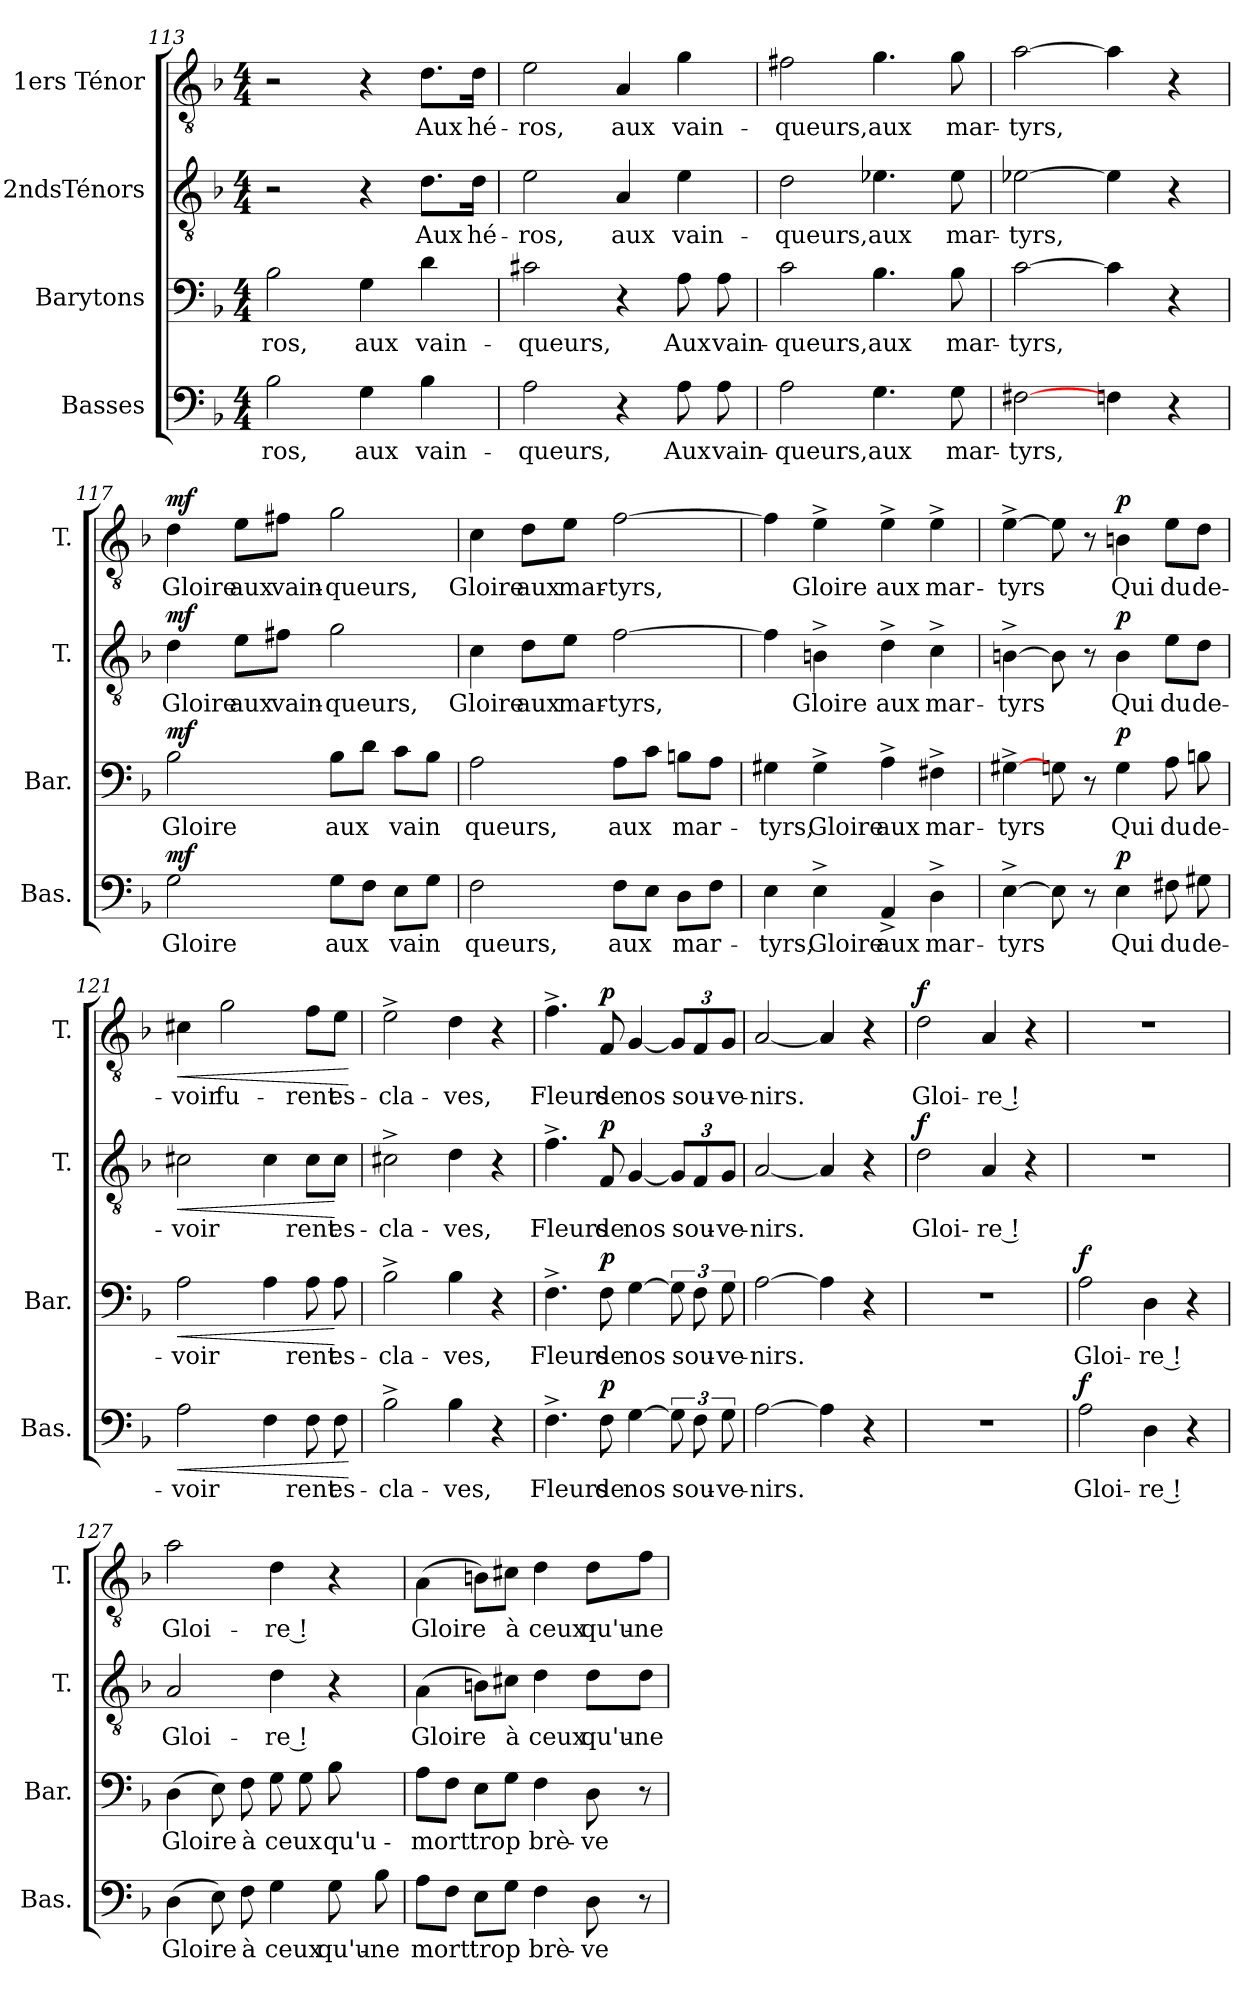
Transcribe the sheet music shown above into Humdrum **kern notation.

**kern	**text	**dynam	**kern	**text	**dynam	**kern	**text	**dynam	**kern	**text	**dynam
*part4	*part4	*part4	*part3	*part3	*part3	*part2	*part2	*part2	*part1	*part1	*part1
*staff4	*staff4	*staff4	*staff3	*staff3	*staff3	*staff2	*staff2	*staff2	*staff1	*staff1	*staff1
*I"Basses	*	*	*I"Barytons	*	*	*I"2ndsTénors	*	*	*I"1ers Ténor	*	*
*I'Bas.	*	*	*I'Bar.	*	*	*I'T.	*	*	*I'T.	*	*
*clefF4	*	*	*clefF4	*	*	*clefGv2	*	*	*clefGv2	*	*
*k[b-]	*	*	*k[b-]	*	*	*k[b-]	*	*	*k[b-]	*	*
*F:	*	*	*F:	*	*	*F:	*	*	*F:	*	*
*M4/4	*	*	*M4/4	*	*	*M4/4	*	*	*M4/4	*	*
=113	=113	=113	=113	=113	=113	=113	=113	=113	=113	=113	=113
!	!LO:LY:b	!	!	!LO:LY:b	!	!	!	!	!	!	!
2B-\	-ros,	.	2B-\	-ros,	.	2r	.	.	2r	.	.
!	!LO:LY:b	!	!	!LO:LY:b	!	!	!	!	!	!	!
4G\	aux	.	4G\	aux	.	4r	.	.	4r	.	.
!	!LO:LY:b	!	!	!LO:LY:b	!	!	!LO:LY:b	!	!	!LO:LY:b	!
4B-\	vain-	.	4d\	vain-	.	8.d\L	Aux	.	8.d\L	Aux	.
!	!	!	!	!	!	!	!LO:LY:b	!	!	!LO:LY:b	!
.	.	.	.	.	.	16d\Jk	hé-	.	16d\Jk	hé-	.
=114	=114	=114	=114	=114	=114	=114	=114	=114	=114	=114	=114
!	!LO:LY:b	!	!	!LO:LY:b	!	!	!LO:LY:b	!	!	!LO:LY:b	!
2A\	-queurs,	.	2c#X\	-queurs,	.	2e\	-ros,	.	2e\	-ros,	.
!	!	!	!	!	!	!	!LO:LY:b	!	!	!LO:LY:b	!
4r	.	.	4r	.	.	4A/	aux	.	4A/	aux	.
!	!LO:LY:b	!	!	!LO:LY:b	!	!	!LO:LY:b	!	!	!LO:LY:b	!
8A\	Aux	.	8A\	Aux	.	4e\	vain-	.	4g\	vain-	.
!	!LO:LY:b	!	!	!LO:LY:b	!	!	!	!	!	!	!
8A\	vain-	.	8A\	vain-	.	.	.	.	.	.	.
=115	=115	=115	=115	=115	=115	=115	=115	=115	=115	=115	=115
!	!LO:LY:b	!	!	!LO:LY:b	!	!	!LO:LY:b	!	!	!LO:LY:b	!
2A\	-queurs,	.	2c\	-queurs,	.	2d\	-queurs,	.	2f#X\	-queurs,	.
!	!LO:LY:b	!	!	!LO:LY:b	!	!	!LO:LY:b	!	!	!LO:LY:b	!
4.G\	aux	.	4.B-\	aux	.	4.e-X\	aux	.	4.g\	aux	.
!	!LO:LY:b	!	!	!LO:LY:b	!	!	!LO:LY:b	!	!	!LO:LY:b	!
8G\	mar-	.	8B-\	mar-	.	8e-\	mar-	.	8g\	mar-	.
!!LO:PB:g=z
=116	=116	=116	=116	=116	=116	=116	=116	=116	=116	=116	=116
!	!LO:LY:b	!	!	!LO:LY:b	!	!	!LO:LY:b	!	!	!LO:LY:b	!
[2F#X\	-tyrs,	.	[2c\	-tyrs,	.	[2e-X\	-tyrs,	.	[2a\	-tyrs,	.
4F\	.	.	4c\]	.	.	4e-\]	.	.	4a\]	.	.
4r	.	.	4r	.	.	4r	.	.	4r	.	.
=117	=117	=117	=117	=117	=117	=117	=117	=117	=117	=117	=117
!	!LO:LY:b	!LO:DY:a	!	!LO:LY:b	!LO:DY:a	!	!LO:LY:b	!LO:DY:a	!	!LO:LY:b	!LO:DY:a
2G\	Gloire	mf	2B-\	Gloire	mf	4d\	Gloire	mf	4d\	Gloire	mf
!	!	!	!	!	!	!	!LO:LY:b	!	!	!LO:LY:b	!
.	.	.	.	.	.	8e\L	aux	.	8e\L	aux	.
!	!	!	!	!	!	!	!LO:LY:b	!	!	!LO:LY:b	!
.	.	.	.	.	.	8f#X\J	vain-	.	8f#X\J	vain-	.
!	!LO:LY:b	!	!	!LO:LY:b	!	!	!LO:LY:b	!	!	!LO:LY:b	!
8G\L	aux	.	8B-\L	aux	.	2g\	-queurs,	.	2g\	-queurs,	.
8F\J	.	.	8d\J	.	.	.	.	.	.	.	.
!	!LO:LY:b	!	!	!LO:LY:b	!	!	!	!	!	!	!
8E\L	vain	.	8c\L	vain	.	.	.	.	.	.	.
8G\J	.	.	8B-\J	.	.	.	.	.	.	.	.
=118	=118	=118	=118	=118	=118	=118	=118	=118	=118	=118	=118
!	!LO:LY:b	!	!	!LO:LY:b	!	!	!LO:LY:b	!	!	!LO:LY:b	!
2F\	queurs,	.	2A\	queurs,	.	4c\	Gloire	.	4c\	Gloire	.
!	!	!	!	!	!	!	!LO:LY:b	!	!	!LO:LY:b	!
.	.	.	.	.	.	8d\L	aux	.	8d\L	aux	.
!	!	!	!	!	!	!	!LO:LY:b	!	!	!LO:LY:b	!
.	.	.	.	.	.	8e\J	mar-	.	8e\J	mar-	.
!	!LO:LY:b	!	!	!LO:LY:b	!	!	!LO:LY:b	!	!	!LO:LY:b	!
8F\L	aux	.	8A\L	aux	.	[2f\	-tyrs,	.	[2f\	-tyrs,	.
8E\J	.	.	8c\J	.	.	.	.	.	.	.	.
!	!LO:LY:b	!	!	!LO:LY:b	!	!	!	!	!	!	!
8D\L	mar-	.	8Bn\L	mar-	.	.	.	.	.	.	.
8F\J	.	.	8A\J	.	.	.	.	.	.	.	.
=119	=119	=119	=119	=119	=119	=119	=119	=119	=119	=119	=119
!	!LO:LY:b	!	!	!LO:LY:b	!	!	!	!	!	!	!
4E\	-tyrs,	.	4G#X\	-tyrs,	.	4f\]	.	.	4f\]	.	.
!	!LO:LY:b	!	!	!LO:LY:b	!	!	!LO:LY:b	!	!	!LO:LY:b	!
4E^>\	Gloire	.	4G#^>\	Gloire	.	4Bn^>\	Gloire	.	4e^>\	Gloire	.
!	!LO:LY:b	!	!	!LO:LY:b	!	!	!LO:LY:b	!	!	!LO:LY:b	!
4AA^>/	aux	.	4A^>\	aux	.	4d^>\	aux	.	4e^>\	aux	.
!	!LO:LY:b	!	!	!LO:LY:b	!	!	!LO:LY:b	!	!	!LO:LY:b	!
4D^>\	mar-	.	4F#X^>\	mar-	.	4c^>\	mar-	.	4e^>\	mar-	.
!!LO:LB:g=z
=120	=120	=120	=120	=120	=120	=120	=120	=120	=120	=120	=120
!	!LO:LY:b	!	!	!LO:LY:b	!	!	!LO:LY:b	!	!	!LO:LY:b	!
[4E^>\	-tyrs	.	[4G#X^>\	tyrs	.	[4Bn^>\	-tyrs	.	[4e^>\	-tyrs	.
8E\]	.	.	8G\	.	.	8B\]	.	.	8e\]	.	.
8r	.	.	8r	.	.	8r	.	.	8r	.	.
!	!LO:LY:b	!LO:DY:a	!	!LO:LY:b	!LO:DY:a	!	!LO:LY:b	!LO:DY:a	!	!LO:LY:b	!LO:DY:a
4E\	Qui	p	4G\	Qui	p	4B\	Qui	p	4Bn\	Qui	p
!	!LO:LY:b	!	!	!LO:LY:b	!	!	!LO:LY:b	!	!	!LO:LY:b	!
8F#X\	du	.	8A\	du	.	8e\L	du	.	8e\L	du	.
!	!LO:LY:b	!	!	!LO:LY:b	!	!	!LO:LY:b	!	!	!LO:LY:b	!
8G#X\	de-	.	8Bn\	de-	.	8d\J	de-	.	8d\J	de-	.
=121	=121	=121	=121	=121	=121	=121	=121	=121	=121	=121	=121
!	!LO:LY:b	!LO:HP:b	!	!LO:LY:b	!LO:HP:b	!	!LO:LY:b	!LO:HP:b	!	!LO:LY:b	!LO:HP:b
2A\	-voir	<	2A\	-voir	<	2c#X\	-voir	<	4c#X\	-voir	<
!	!	!	!	!	!	!	!	!	!	!LO:LY:b	!
.	.	.	.	.	.	.	.	.	2g\	fu-	.
4F\	.	.	4A\	.	.	4c#\	.	.	.	.	.
!	!LO:LY:b	!	!	!LO:LY:b	!	!	!LO:LY:b	!	!	!LO:LY:b	!
8F\	rent	.	8A\	rent	.	8c#\L	rent	.	8f\L	-rent	.
!	!LO:LY:b	!	!	!LO:LY:b	!	!	!LO:LY:b	!	!	!LO:LY:b	!
8F\	es-	.	8A\	es-	[	8c#\J	es-	[	8e\J	es-	.
.	.	[	.	.	.	.	.	.	.	.	[
=122	=122	=122	=122	=122	=122	=122	=122	=122	=122	=122	=122
!	!LO:LY:b	!	!	!LO:LY:b	!	!	!LO:LY:b	!	!	!LO:LY:b	!
2B-^>\	-cla-	.	2B-^>\	-cla-	.	2c#X^>\	-cla-	.	2e^>\	-cla-	.
!	!LO:LY:b	!	!	!LO:LY:b	!	!	!LO:LY:b	!	!	!LO:LY:b	!
4B-\	-ves,	.	4B-\	-ves,	.	4d\	-ves,	.	4d\	-ves,	.
4r	.	.	4r	.	.	4r	.	.	4r	.	.
=123	=123	=123	=123	=123	=123	=123	=123	=123	=123	=123	=123
!	!LO:LY:b	!	!	!LO:LY:b	!	!	!LO:LY:b	!	!	!LO:LY:b	!
4.F^>\	Fleurs	.	4.F^>\	Fleurs	.	4.f^>\	Fleurs	.	4.f^>\	Fleurs	.
!	!LO:LY:b	!LO:DY:a	!	!LO:LY:b	!LO:DY:a	!	!LO:LY:b	!LO:DY:a	!	!LO:LY:b	!LO:DY:a
8F\	de	p	8F\	de	p	8F/	de	p	8F/	de	p
!	!LO:LY:b	!	!	!LO:LY:b	!	!	!LO:LY:b	!	!	!LO:LY:b	!
[4G\	nos	.	[4G\	nos	.	[4G/	nos	.	[4G/	nos	.
12G\]	.	.	12G\]	.	.	12G/L]	.	.	12G/L]	.	.
!	!LO:LY:b	!	!	!LO:LY:b	!	!	!LO:LY:b	!	!	!LO:LY:b	!
12F\	sou-	.	12F\	sou-	.	12F/	sou-	.	12F/	sou-	.
!	!LO:LY:b	!	!	!LO:LY:b	!	!	!LO:LY:b	!	!	!LO:LY:b	!
12G\	-ve-	.	12G\	-ve-	.	12G/J	-ve-	.	12G/J	-ve-	.
=124	=124	=124	=124	=124	=124	=124	=124	=124	=124	=124	=124
!	!LO:LY:b	!	!	!LO:LY:b	!	!	!LO:LY:b	!	!	!LO:LY:b	!
[2A\	-nirs.	.	[2A\	-nirs.	.	[2A/	-nirs.	.	[2A/	-nirs.	.
4A\]	.	.	4A\]	.	.	4A/]	.	.	4A/]	.	.
4r	.	.	4r	.	.	4r	.	.	4r	.	.
!!LO:PB:g=z
=125	=125	=125	=125	=125	=125	=125	=125	=125	=125	=125	=125
!	!	!	!	!	!	!	!LO:LY:b	!LO:DY:a	!	!LO:LY:b	!LO:DY:a
1r	.	.	1r	.	.	2d\	Gloi-	f	2d\	Gloi-	f
!	!	!	!	!	!	!	!LO:LY:b	!	!	!LO:LY:b	!
.	.	.	.	.	.	4A/	-re !	.	4A/	-re !	.
.	.	.	.	.	.	4r	.	.	4r	.	.
=126	=126	=126	=126	=126	=126	=126	=126	=126	=126	=126	=126
!	!LO:LY:b	!LO:DY:a	!	!LO:LY:b	!LO:DY:a	!	!	!	!	!	!
2A\	Gloi-	f	2A\	Gloi-	f	1r	.	.	1r	.	.
!	!LO:LY:b	!	!	!LO:LY:b	!	!	!	!	!	!	!
4D\	-re !	.	4D\	-re !	.	.	.	.	.	.	.
4r	.	.	4r	.	.	.	.	.	.	.	.
=127	=127	=127	=127	=127	=127	=127	=127	=127	=127	=127	=127
!	!LO:LY:b	!	!	!LO:LY:b	!	!	!LO:LY:b	!	!	!LO:LY:b	!
(>4D\	Gloire	.	(>4D\	Gloire	.	2A/	Gloi-	.	2a\	Gloi-	.
8E\)	.	.	8E\)	.	.	.	.	.	.	.	.
!	!LO:LY:b	!	!	!LO:LY:b	!	!	!	!	!	!	!
8F\	à	.	8F\	à	.	.	.	.	.	.	.
!	!LO:LY:b	!	!	!LO:LY:b	!	!	!LO:LY:b	!	!	!LO:LY:b	!
4G\	ceux	.	8G\	ceux	.	4d\	-re !	.	4d\	-re !	.
.	.	.	8G\	.	.	.	.	.	.	.	.
!	!LO:LY:b	!	!	!LO:LY:b	!	!	!	!	!	!	!
8G\	qu'u-	.	8B-\	qu'u-	.	4r	.	.	4r	.	.
!	!LO:LY:b	!	!	!	!	!	!	!	!	!	!
8B-\	-ne	.	8ryy	.	.	.	.	.	.	.	.
=128	=128	=128	=128	=128	=128	=128	=128	=128	=128	=128	=128
!	!LO:LY:b	!	!	!LO:LY:b	!	!	!LO:LY:b	!	!	!LO:LY:b	!
8A\L	mort	.	8A\L	-mort	.	(<4A\	Gloire	.	(<4A\	Gloire	.
8F\J	.	.	8F\J	.	.	.	.	.	.	.	.
!	!LO:LY:b	!	!	!LO:LY:b	!	!	!	!	!	!	!
8E\L	trop	.	8E\L	trop	.	8Bn\L)	.	.	8Bn\L)	.	.
!	!	!	!	!	!	!	!LO:LY:b	!	!	!LO:LY:b	!
8G\J	.	.	8G\J	.	.	8c#X\J	à	.	8c#X\J	à	.
!	!LO:LY:b	!	!	!LO:LY:b	!	!	!LO:LY:b	!	!	!LO:LY:b	!
4F\	brè-	.	4F\	brè-	.	4d\	ceux	.	4d\	ceux	.
!	!LO:LY:b	!	!	!LO:LY:b	!	!	!LO:LY:b	!	!	!LO:LY:b	!
8D\	-ve	.	8D\	-ve	.	8d\L	qu'u-	.	8d\L	qu'u-	.
!	!	!	!	!	!	!	!LO:LY:b	!	!	!LO:LY:b	!
8r	.	.	8r	.	.	8d\J	-ne	.	8f\J	-ne	.
=	=	=	=	=	=	=	=	=	=	=	=
*-	*-	*-	*-	*-	*-	*-	*-	*-	*-	*-	*-
